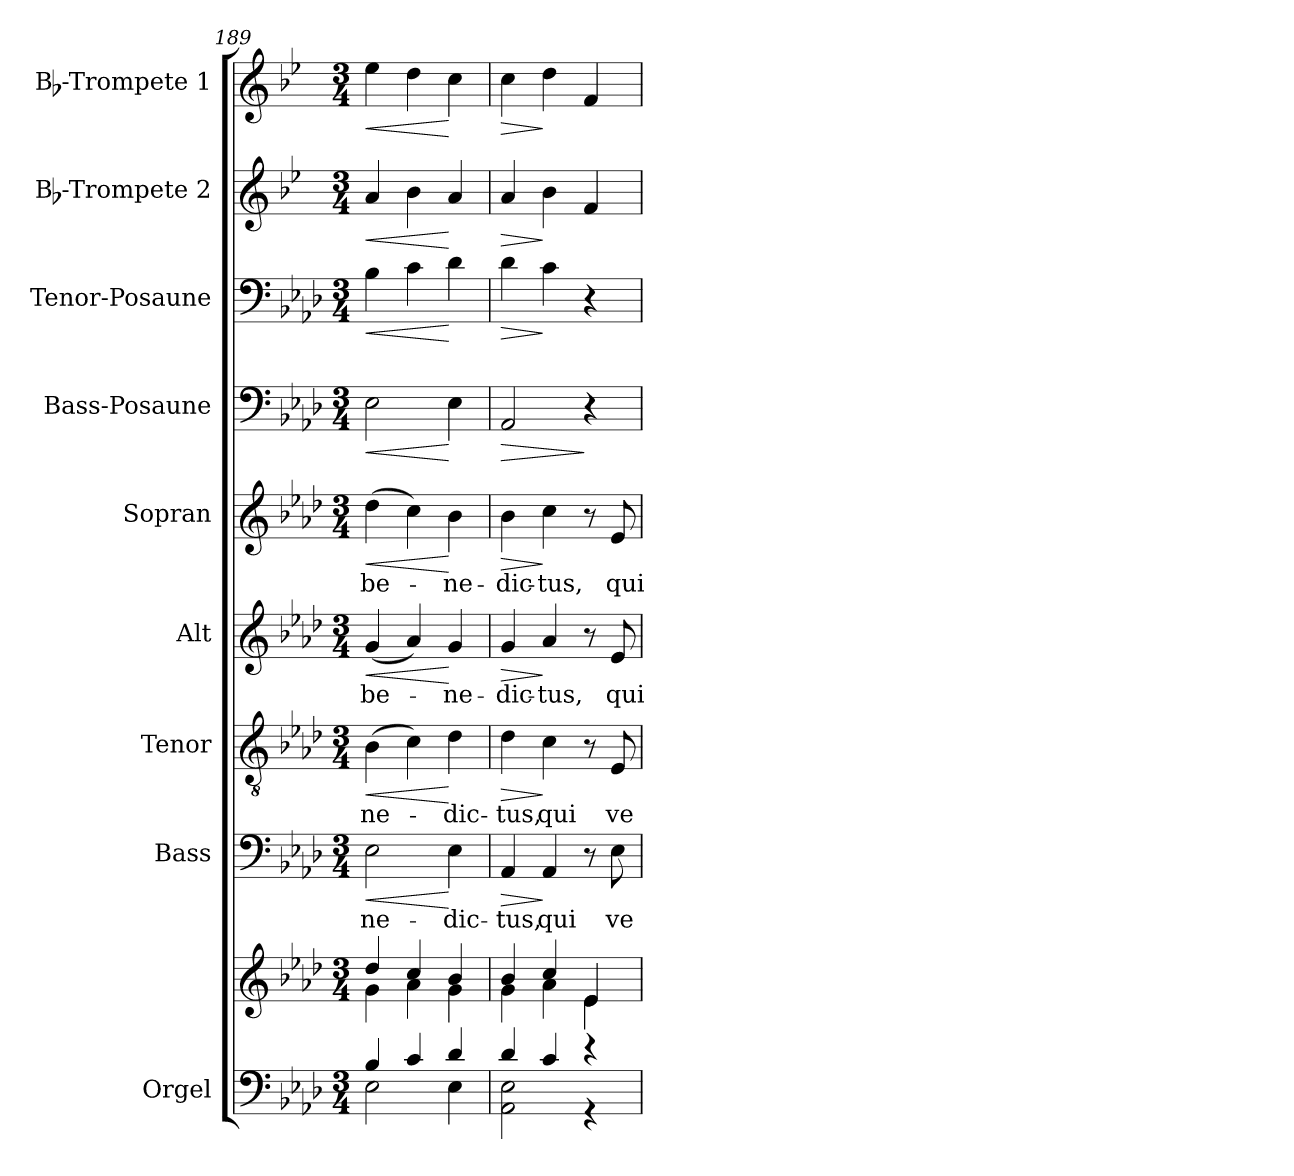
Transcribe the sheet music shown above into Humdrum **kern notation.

**kern	**kern	**kern	**text	**dynam	**kern	**text	**dynam	**kern	**text	**dynam	**kern	**text	**dynam	**kern	**dynam	**kern	**dynam	**kern	**dynam	**kern	**dynam
*part9	*part9	*part8	*part8	*part8	*part7	*part7	*part7	*part6	*part6	*part6	*part5	*part5	*part5	*part4	*part4	*part3	*part3	*part2	*part2	*part1	*part1
*staff10	*staff9	*staff8	*staff8	*staff8	*staff7	*staff7	*staff7	*staff6	*staff6	*staff6	*staff5	*staff5	*staff5	*staff4	*staff4	*staff3	*staff3	*staff2	*staff2	*staff1	*staff1
*I"Orgel	*	*I"Bass	*	*	*I"Tenor	*	*	*I"Alt	*	*	*I"Sopran	*	*	*I"Bass-Posaune	*	*I"Tenor-Posaune	*	*I"Bb-Trompete 2	*	*I"Bb-Trompete 1	*
*I'Org.	*	*I'B.	*	*	*I'T.	*	*	*I'A.	*	*	*I'S.	*	*	*I'B. Pos.	*	*I'T. Pos.	*	*I'Trp. 2	*	*I'Trp. 1	*
*clefF4	*clefG2	*clefF4	*	*	*clefGv2	*	*	*clefG2	*	*	*clefG2	*	*	*clefF4	*	*clefF4	*	*clefG2	*	*clefG2	*
*	*	*	*	*	*	*	*	*	*	*	*	*	*	*	*	*	*	*ITrd1c2	*	*ITrd1c2	*
*k[b-e-a-d-]	*k[b-e-a-d-]	*k[b-e-a-d-]	*	*	*k[b-e-a-d-]	*	*	*k[b-e-a-d-]	*	*	*k[b-e-a-d-]	*	*	*k[b-e-a-d-]	*	*k[b-e-a-d-]	*	*k[b-e-a-d-]	*	*k[b-e-a-d-]	*
*A-:	*A-:	*A-:	*	*	*A-:	*	*	*A-:	*	*	*A-:	*	*	*A-:	*	*A-:	*	*A-:	*	*A-:	*
*M3/4	*M3/4	*M3/4	*	*	*M3/4	*	*	*M3/4	*	*	*M3/4	*	*	*M3/4	*	*M3/4	*	*M3/4	*	*M3/4	*
=189	=189	=189	=189	=189	=189	=189	=189	=189	=189	=189	=189	=189	=189	=189	=189	=189	=189	=189	=189	=189	=189
*^	*^	*	*	*	*	*	*	*	*	*	*	*	*	*	*	*	*	*	*	*	*
!	!	!	!	!	!LO:LY:b	!LO:HP:b	!	!LO:LY:b	!LO:HP:b	!	!LO:LY:b	!LO:HP:b	!	!LO:LY:b	!LO:HP:b	!	!LO:HP:b	!	!LO:HP:b	!	!LO:HP:b	!	!LO:HP:b
4B-/	2E-\	4dd-/	4g\	2E-\	-ne-	<	(>4B-\	-ne-	<	(<4g/	be-	<	(>4dd-\	be-	<	2E-\	<	4B-\	<	4g/	<	4dd-\	<
4c/	.	4cc/	4a-\	.	.	.	4c\)	.	.	4a-/)	.	.	4cc\)	.	.	.	.	4c\	.	4a-\	.	4cc\	.
!	!	!	!	!	!LO:LY:b	!	!	!LO:LY:b	!	!	!LO:LY:b	!	!	!LO:LY:b	!	!	!	!	!	!	!	!	!
4d-/	4E-\	4b-/	4g\	4E-\	-dic-	[	4d-\	-dic-	[	4g/	-ne-	[	4b-\	-ne-	[	4E-\	[	4d-\	[	4g/	[	4b-\	[
=190	=190	=190	=190	=190	=190	=190	=190	=190	=190	=190	=190	=190	=190	=190	=190	=190	=190	=190	=190	=190	=190	=190	=190
!	!	!	!	!	!LO:LY:b	!LO:HP:b	!	!LO:LY:b	!LO:HP:b	!	!LO:LY:b	!LO:HP:b	!	!LO:LY:b	!LO:HP:b	!	!LO:HP:b	!	!LO:HP:b	!	!LO:HP:b	!	!LO:HP:b
4d-/	2AA-\ 2E-\	4b-/	4g\	4AA-/	-tus,	>	4d-\	-tus,	>	4g/	-dic-	>	4b-\	-dic-	>	2AA-/	>	4d-\	>	4g/	>	4b-\	>
!	!	!	!	!	!LO:LY:b	!	!	!LO:LY:b	!	!	!LO:LY:b	!	!	!LO:LY:b	!	!	!	!	!	!	!	!	!
4c/	.	4cc/	4a-\	4AA-/	qui	]	4c\	qui	]	4a-/	-tus,	]	4cc\	-tus,	]	.	.	4c\	]	4a-\	]	4cc\	]
4r	4r	4e-/	4e-\	8r	.	.	8r	.	.	8r	.	.	8r	.	.	4r	]	4r	.	4e-/	.	4e-/	.
!	!	!	!	!	!LO:LY:b	!	!	!LO:LY:b	!	!	!LO:LY:b	!	!	!LO:LY:b	!	!	!	!	!	!	!	!	!
.	.	.	.	8E-\	ve-	.	8E-/	ve-	.	8e-/	qui	.	8e-/	qui	.	.	.	.	.	.	.	.	.
*v	*v	*	*	*	*	*	*	*	*	*	*	*	*	*	*	*	*	*	*	*	*	*	*
*	*v	*v	*	*	*	*	*	*	*	*	*	*	*	*	*	*	*	*	*	*	*	*
=	=	=	=	=	=	=	=	=	=	=	=	=	=	=	=	=	=	=	=	=	=
*-	*-	*-	*-	*-	*-	*-	*-	*-	*-	*-	*-	*-	*-	*-	*-	*-	*-	*-	*-	*-	*-
